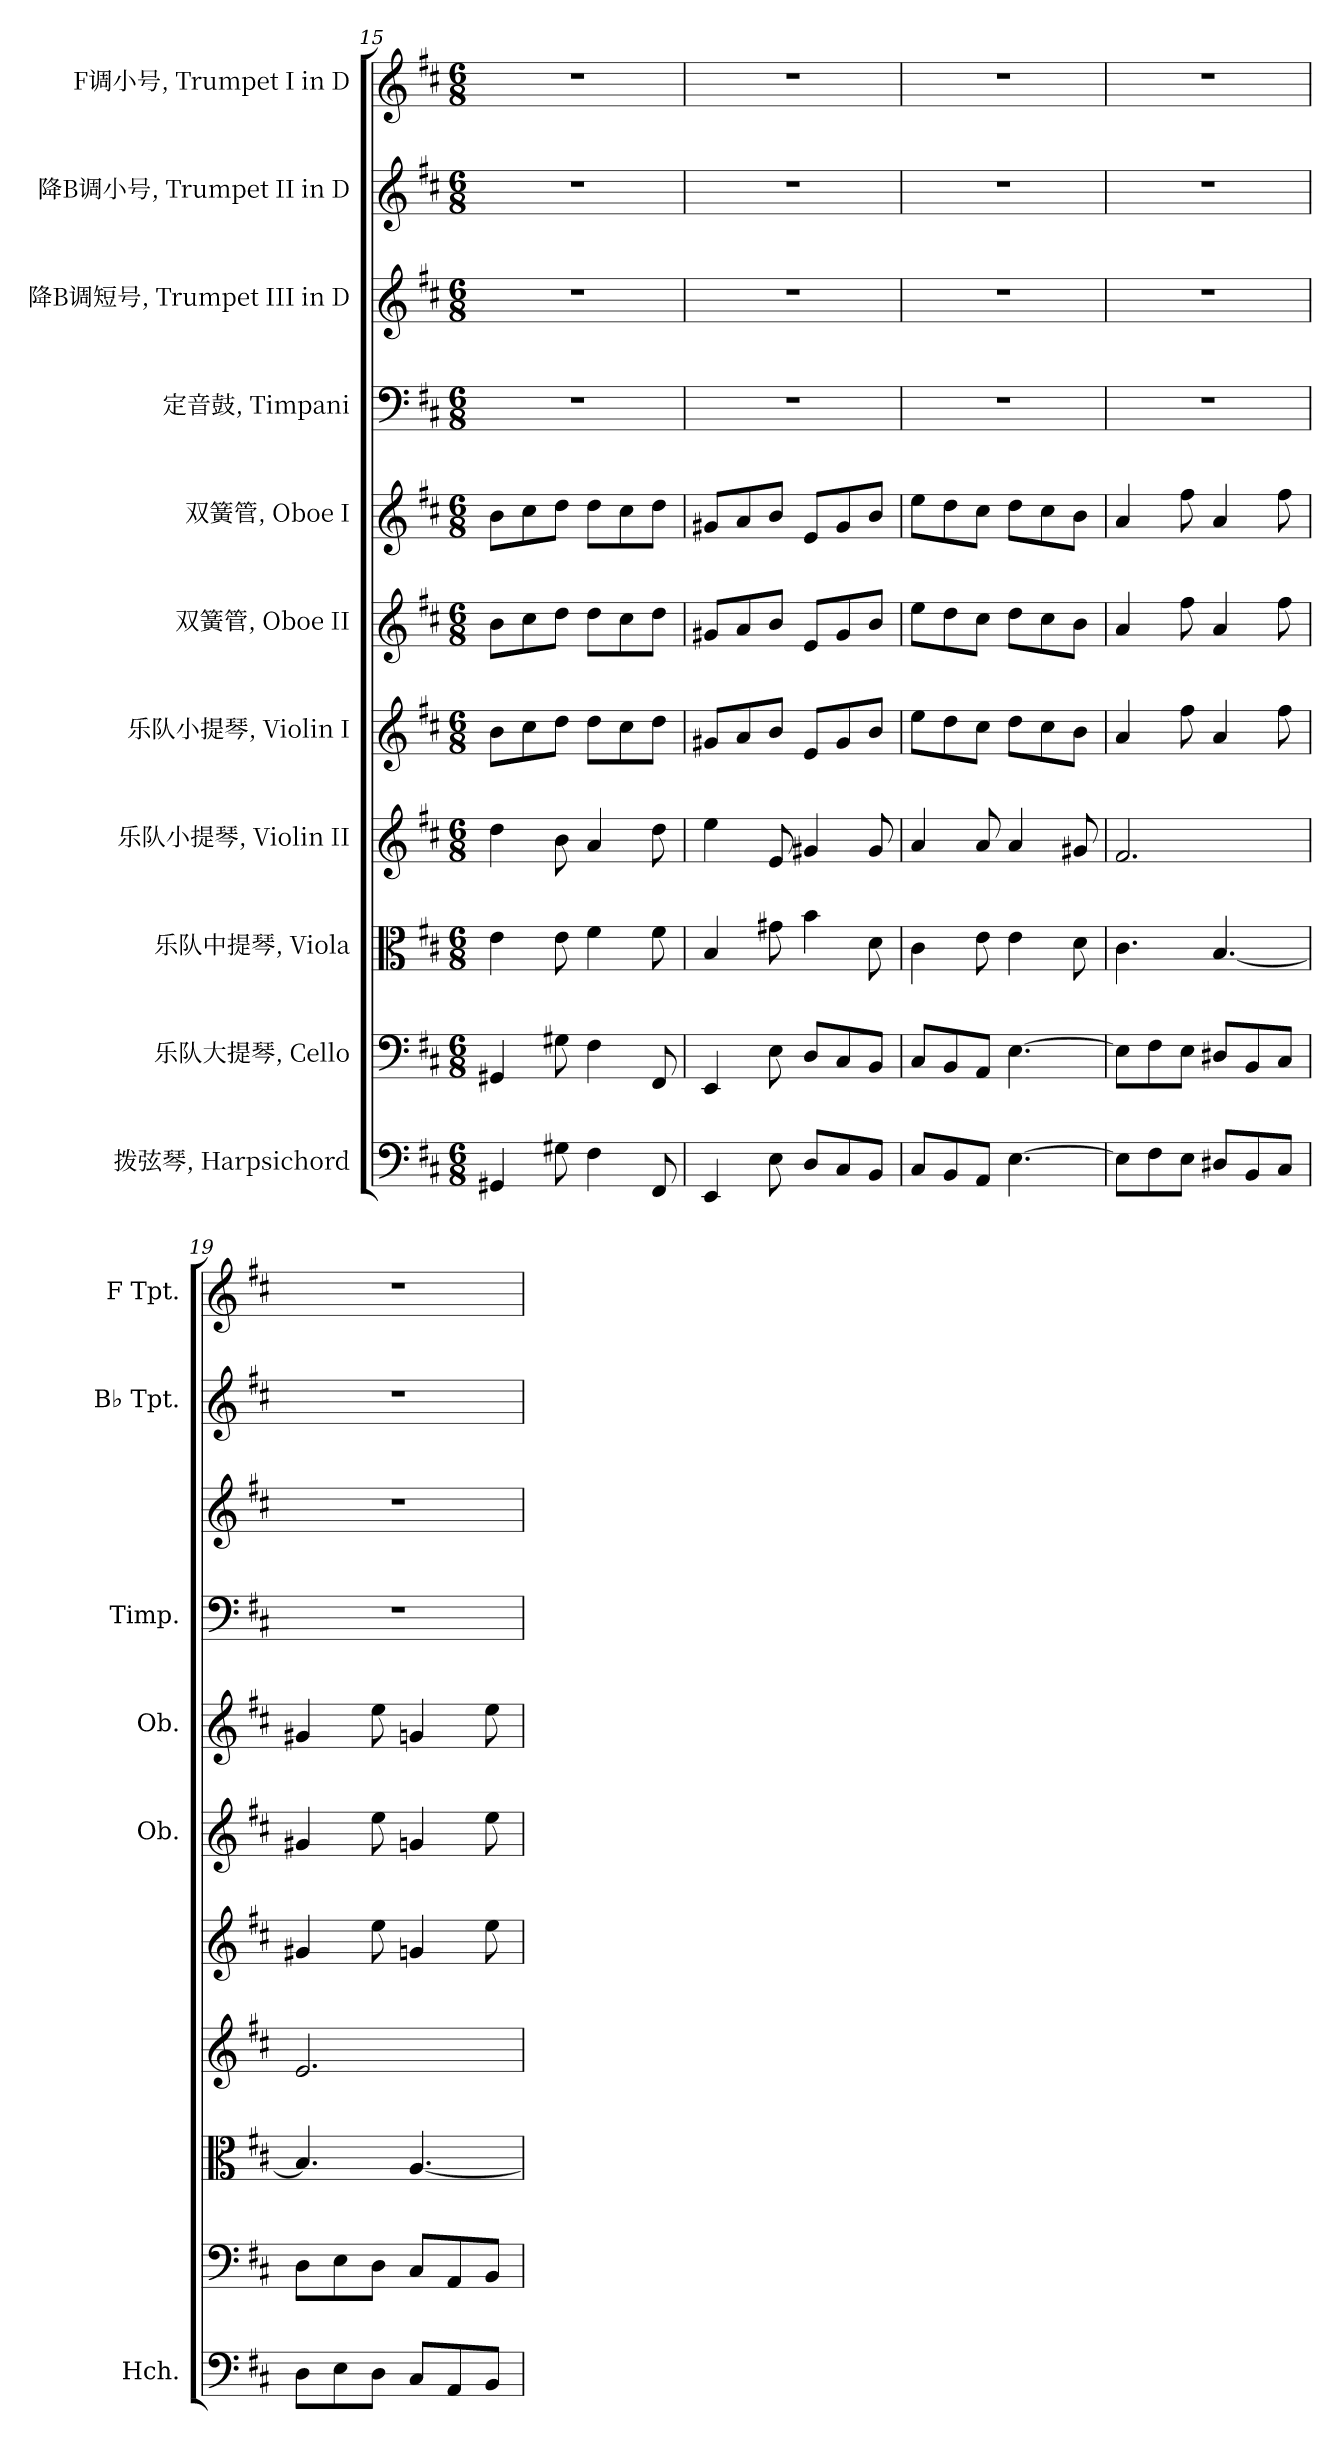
**kern	**kern	**kern	**kern	**kern	**kern	**kern	**kern	**kern	**kern	**kern
*part11	*part10	*part9	*part8	*part7	*part6	*part5	*part4	*part3	*part2	*part1
*staff11	*staff10	*staff9	*staff8	*staff7	*staff6	*staff5	*staff4	*staff3	*staff2	*staff1
*I"拨弦琴, Harpsichord	*I"乐队大提琴, Cello	*I"乐队中提琴, Viola	*I"乐队小提琴, Violin II	*I"乐队小提琴, Violin I	*I"双簧管, Oboe II	*I"双簧管, Oboe I	*I"定音鼓, Timpani	*I"降B调短号, Trumpet III in D	*I"降B调小号, Trumpet II in D	*I"F调小号, Trumpet I in D
*I'Hch.	*	*	*	*	*I'Ob.	*I'Ob.	*I'Timp.	*	*I'B♭ Tpt.	*I'F Tpt.
*clefF4	*clefF4	*clefC3	*clefG2	*clefG2	*clefG2	*clefG2	*clefF4	*clefG2	*clefG2	*clefG2
*	*	*	*	*	*	*	*	*ITrd1c2	*ITrd1c2	*ITrd-3c-5
*k[f#c#]	*k[f#c#]	*k[f#c#]	*k[f#c#]	*k[f#c#]	*k[f#c#]	*k[f#c#]	*k[f#c#]	*k[]	*k[]	*k[f#]
*M6/8	*M6/8	*M6/8	*M6/8	*M6/8	*M6/8	*M6/8	*M6/8	*M6/8	*M6/8	*M6/8
=15	=15	=15	=15	=15	=15	=15	=15	=15	=15	=15
4GG#X/	4GG#X/	4e\	4dd\	8b\L	8b\L	8b\L	2.r	2.r	2.r	2.r
.	.	.	.	8cc#\	8cc#\	8cc#\	.	.	.	.
8G#X\	8G#X\	8e\	8b\	8dd\J	8dd\J	8dd\J	.	.	.	.
4F#\	4F#\	4f#\	4a/	8dd\L	8dd\L	8dd\L	.	.	.	.
.	.	.	.	8cc#\	8cc#\	8cc#\	.	.	.	.
8FF#/	8FF#/	8f#\	8dd\	8dd\J	8dd\J	8dd\J	.	.	.	.
!!LO:PB:g=z
=16	=16	=16	=16	=16	=16	=16	=16	=16	=16	=16
4EE/	4EE/	4B/	4ee\	8g#X/L	8g#X/L	8g#X/L	2.r	2.r	2.r	2.r
.	.	.	.	8a/	8a/	8a/	.	.	.	.
8E\	8E\	8g#X\	8e/	8b/J	8b/J	8b/J	.	.	.	.
8D/L	8D/L	4b\	4g#X/	8e/L	8e/L	8e/L	.	.	.	.
8C#/	8C#/	.	.	8g#/	8g#/	8g#/	.	.	.	.
8BB/J	8BB/J	8d\	8g#/	8b/J	8b/J	8b/J	.	.	.	.
=17	=17	=17	=17	=17	=17	=17	=17	=17	=17	=17
8C#/L	8C#/L	4c#\	4a/	8ee\L	8ee\L	8ee\L	2.r	2.r	2.r	2.r
8BB/	8BB/	.	.	8dd\	8dd\	8dd\	.	.	.	.
8AA/J	8AA/J	8e\	8a/	8cc#\J	8cc#\J	8cc#\J	.	.	.	.
[4.E\	[4.E\	4e\	4a/	8dd\L	8dd\L	8dd\L	.	.	.	.
.	.	.	.	8cc#\	8cc#\	8cc#\	.	.	.	.
.	.	8d\	8g#X/	8b\J	8b\J	8b\J	.	.	.	.
=18	=18	=18	=18	=18	=18	=18	=18	=18	=18	=18
8E\L]	8E\L]	4.c#\	2.f#/	4a/	4a/	4a/	2.r	2.r	2.r	2.r
8F#\	8F#\	.	.	.	.	.	.	.	.	.
8E\J	8E\J	.	.	8ff#\	8ff#\	8ff#\	.	.	.	.
8D#X/L	8D#X/L	[4.B/	.	4a/	4a/	4a/	.	.	.	.
8BB/	8BB/	.	.	.	.	.	.	.	.	.
8C#/J	8C#/J	.	.	8ff#\	8ff#\	8ff#\	.	.	.	.
=19	=19	=19	=19	=19	=19	=19	=19	=19	=19	=19
8D\L	8D\L	4.B/]	2.e/	4g#X/	4g#X/	4g#X/	2.r	2.r	2.r	2.r
8E\	8E\	.	.	.	.	.	.	.	.	.
8D\J	8D\J	.	.	8ee\	8ee\	8ee\	.	.	.	.
8C#/L	8C#/L	[4.A/	.	4gn/	4gn/	4gn/	.	.	.	.
8AA/	8AA/	.	.	.	.	.	.	.	.	.
8BB/J	8BB/J	.	.	8ee\	8ee\	8ee\	.	.	.	.
=	=	=	=	=	=	=	=	=	=	=
*-	*-	*-	*-	*-	*-	*-	*-	*-	*-	*-
